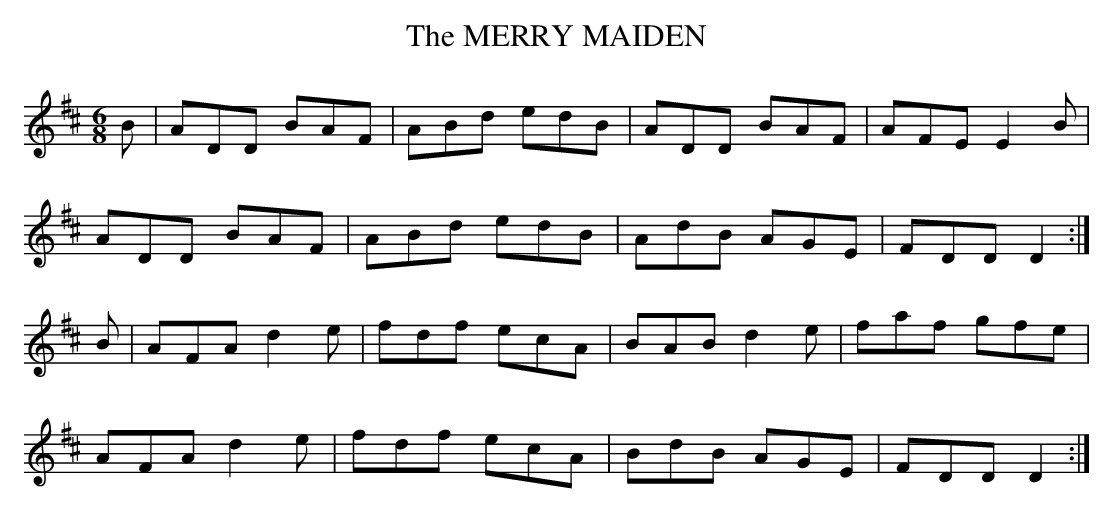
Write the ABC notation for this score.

X:1
T:MERRY MAIDEN, The
M:6/8
L:1/8
K:D
B|ADD BAF|ABd edB|ADD BAF|AFE E2B|
ADD BAF|ABd edB|AdB AGE|FDD D2:|
B|AFA d2e|fdf ecA|BAB d2e|faf gfe|
AFA d2e|fdf ecA|BdB AGE|FDD D2:|
